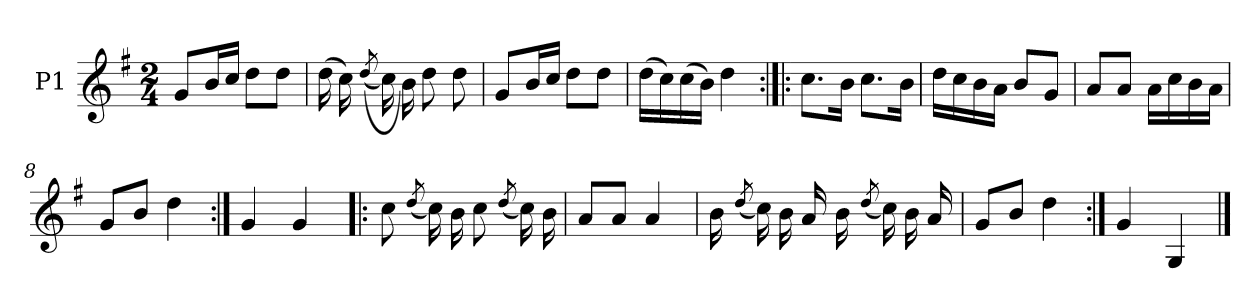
**kern
*part1
*staff1
*I"P1
*clefG2
*k[f#]
*G:
*M2/4
=1
8gL
16bL
16ccJJ
8ddL
8ddJ
=2
(16dd
16cc)
((8qdd/
16cc)
16b)
8dd
8dd
=3
8gL
16bL
16ccJJ
8ddL
8ddJ
=4
(16ddLL
16cc)
(16cc
16bJJ)
4dd
=5:|!|:
8.ccL
16bJk
8.ccL
16bJk
=6
16ddLL
16cc
16b
16aJJ
8bL
8gJ
=7
8aL
8aJ
16aLL
16cc
16b
16aJJ
=8
8gL
8bJ
4dd
=9:|!
4g
4g
=10!|:
8cc
(8qdd/
16cc)
16b
8cc
(8qdd/
16cc)
16b
=11
8aL
8aJ
4a
=12
16b
(8qdd/
16cc)
16b
16a
16b
(8qdd/
16cc)
16b
16a
=13
8gL
8bJ
4dd
=14:|!
4g
4G
==
*-
